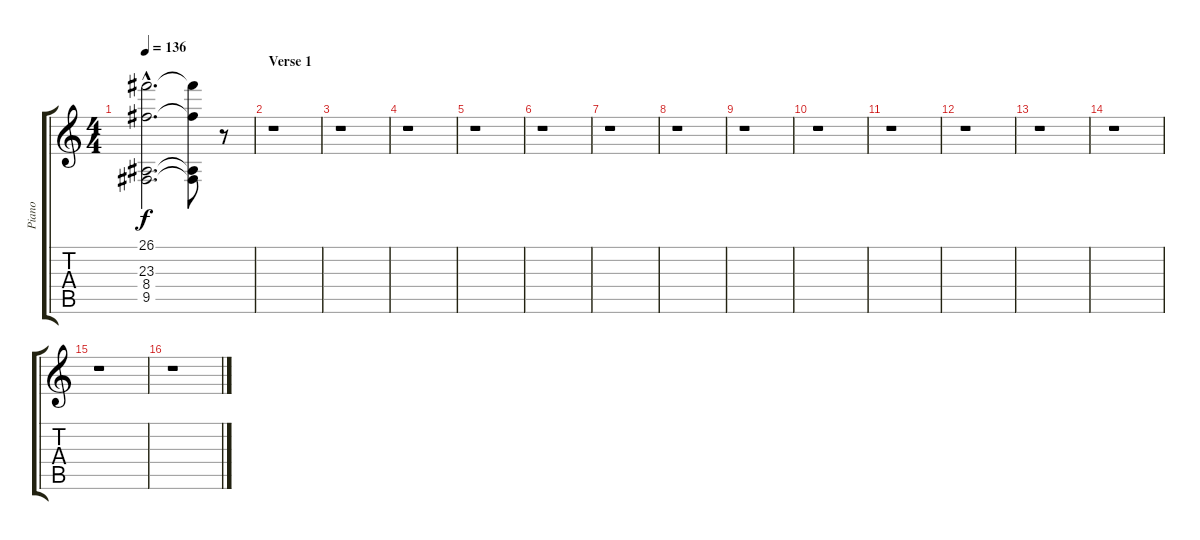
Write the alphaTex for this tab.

\track ("Piano" "Piano") {instrument acousticgrandpiano}
\staff {score tabs}
\tuning (E4 B3 G3 D3 A2 E2) {hide}
\ts (4 4)
\tempo 136
\clef g2
\ks c
(26.1{hac t} 23.3{hac t} 8.4{hac t} 9.5{hac t}).2{d dy f} (26.1{t} 23.3{t} 8.4{t} 9.5{t}).8 r.8{volume 0} |
\section ("" "Verse 1")
r.1 |
r.1 |
r.1 |
r.1 |
r.1 |
r.1 |
r.1 |
r.1 |
r.1 |
r.1 |
r.1 |
r.1 |
r.1 |
r.1 |
r.1
